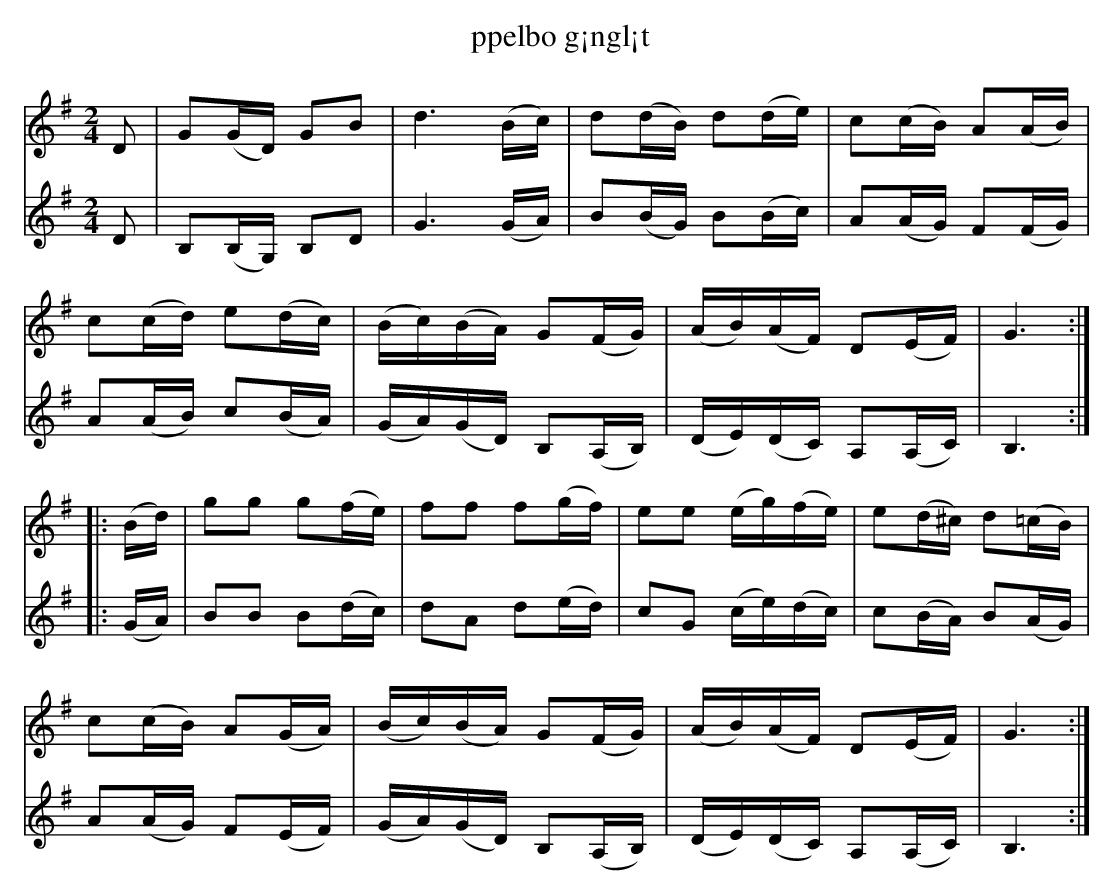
X:1
T: ppelbo g¡ngl¡t
M:2/4
L:1/16
K:G
V:1
D2 | G2(GD) G2B2 | d6(Bc) | d2(dB) d2(de) | c2(cB) A2(AB) |
c2(cd) e2(dc) | (Bc)(BA) G2(FG) | (AB)(AF) D2(EF) | G6 :|
|: (Bd) | g2g2 g2(fe) | f2f2 f2(gf) | e2e2 (eg)(fe) | e2(d^c) d2(=cB) |
c2(cB) A2(GA) | (Bc)(BA) G2(FG) | (AB)(AF) D2(EF) | G6 :|
V:2
D2 | B,2(B,G,) B,2D2 | G6(GA) | B2(BG) B2(Bc) | A2(AG) F2(FG) |
A2(AB) c2(BA) | (GA)(GD) B,2(A,B,) | (DE)(DC) A,2(A,C) | B,6 :|
|: (GA) | B2B2 B2(dc) | d2A2 d2(ed) | c2G2 (ce)(dc) | c2(BA) B2(AG) |
A2(AG) F2(EF) | (GA)(GD) B,2(A,B,) | (DE)(DC) A,2(A,C) | B,6 :|
